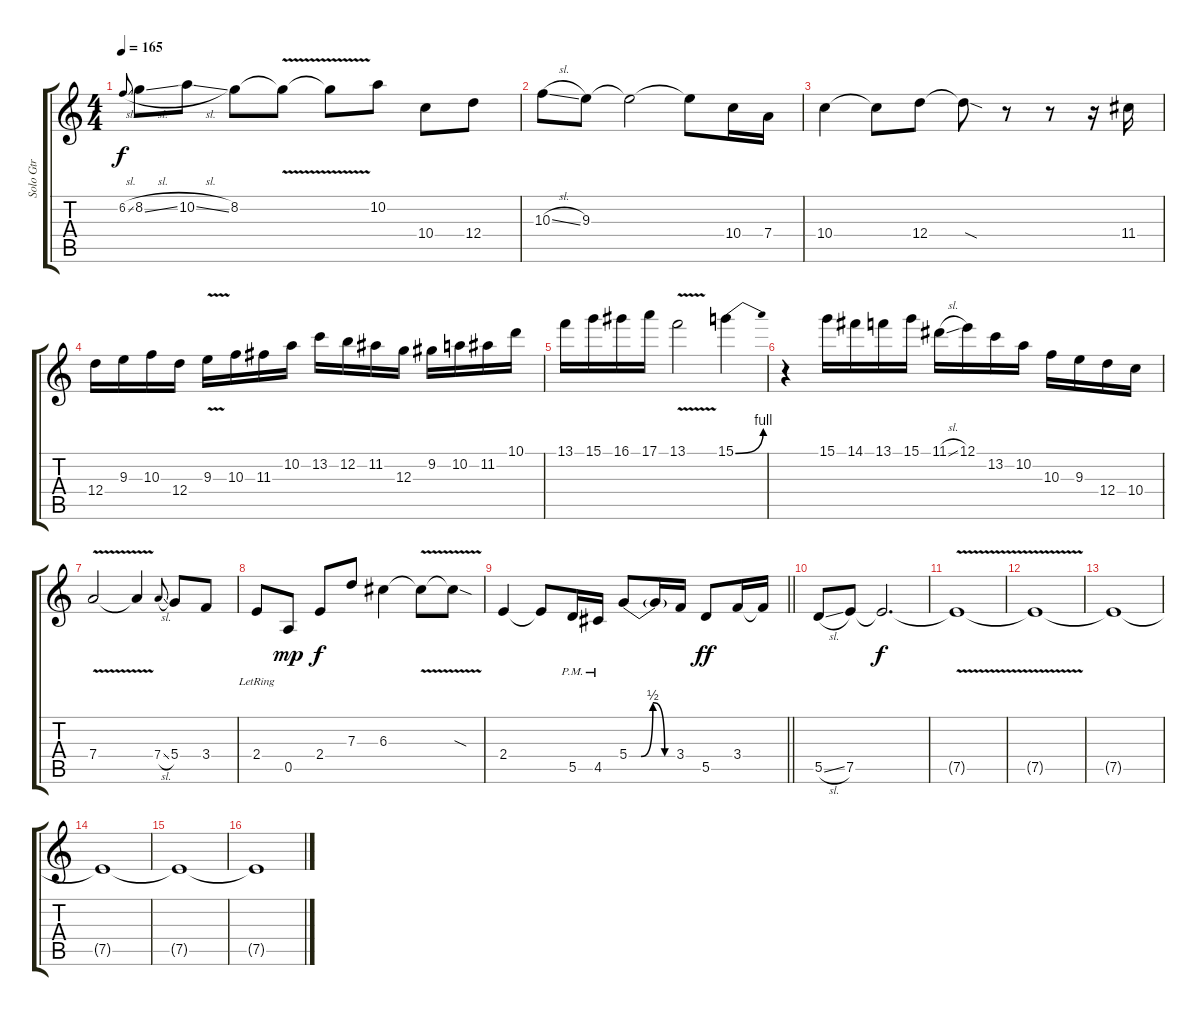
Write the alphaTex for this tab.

\track ("Solo Gtr" "Solo Gtr") {instrument distortionguitar}
\staff {score tabs}
\tuning (E4 B3 G3 D3 A2 E2) {hide}
\ts (4 4)
\tempo 165
\clef g2
\ks c
6.2{sl}.8{gr onbeat dy f} 8.2{sl}.8 10.2{sl}.8 8.2.8 8.2{v t}.8 8.2{t}.8 10.2.8 10.4.8 12.4.8 |
10.3{sl}.8 9.3.8 9.3{t}.2 9.3{t}.8 10.4.16 7.4.16 |
10.4.4 10.4{t}.8 12.4.8 12.4{sod t}.8 r.8 r.8 r.16 11.4.16 |
12.4.16 9.3.16 10.3.16 12.4.16 9.3{v}.16 10.3.16 11.3.16 10.2.16 13.2.16 12.2.16 11.2.16 12.3.16 9.2.16 10.2.16 11.2.16 10.1.16 |
13.1.16 15.1.16 16.1.16 17.1.16 13.1{v}.2 15.1{be (bend 0 0 60 4)}.4 |
r.4 15.1.16 14.1.16 13.1.16 15.1.16 11.1{sl}.16 12.1.16 13.2.16 10.2.16 10.3.16 9.3.16 12.4.16 10.4.16 |
7.4{v}.2 7.4{t}.4 7.4{sl}.8{gr onbeat} 5.4.8 3.4.8 |
2.4{lr}.8 0.5.8{dy mp} 2.4.8{dy f} 7.3.8 6.3.4 6.3{v t}.8 6.3{sod t}.8 |
\barLineRight lightlight
2.4.4 2.4{t}.8 5.5{pm}.16 4.5{pm}.16 5.4{be (custom 0 0 15 0 30 2 45 0 60 0)}.8 5.4{t}.16 3.4.16 5.5.8{dy ff} 3.4.16 3.4{t}.16 |
5.5{sl}.8 7.5.8 7.5{t}.2{d dy f} |
7.5{v t}.1{volume 0} |
7.5{t}.1 |
7.5{t}.1 |
7.5{t}.1 |
7.5{t}.1 |
7.5{t}.1
